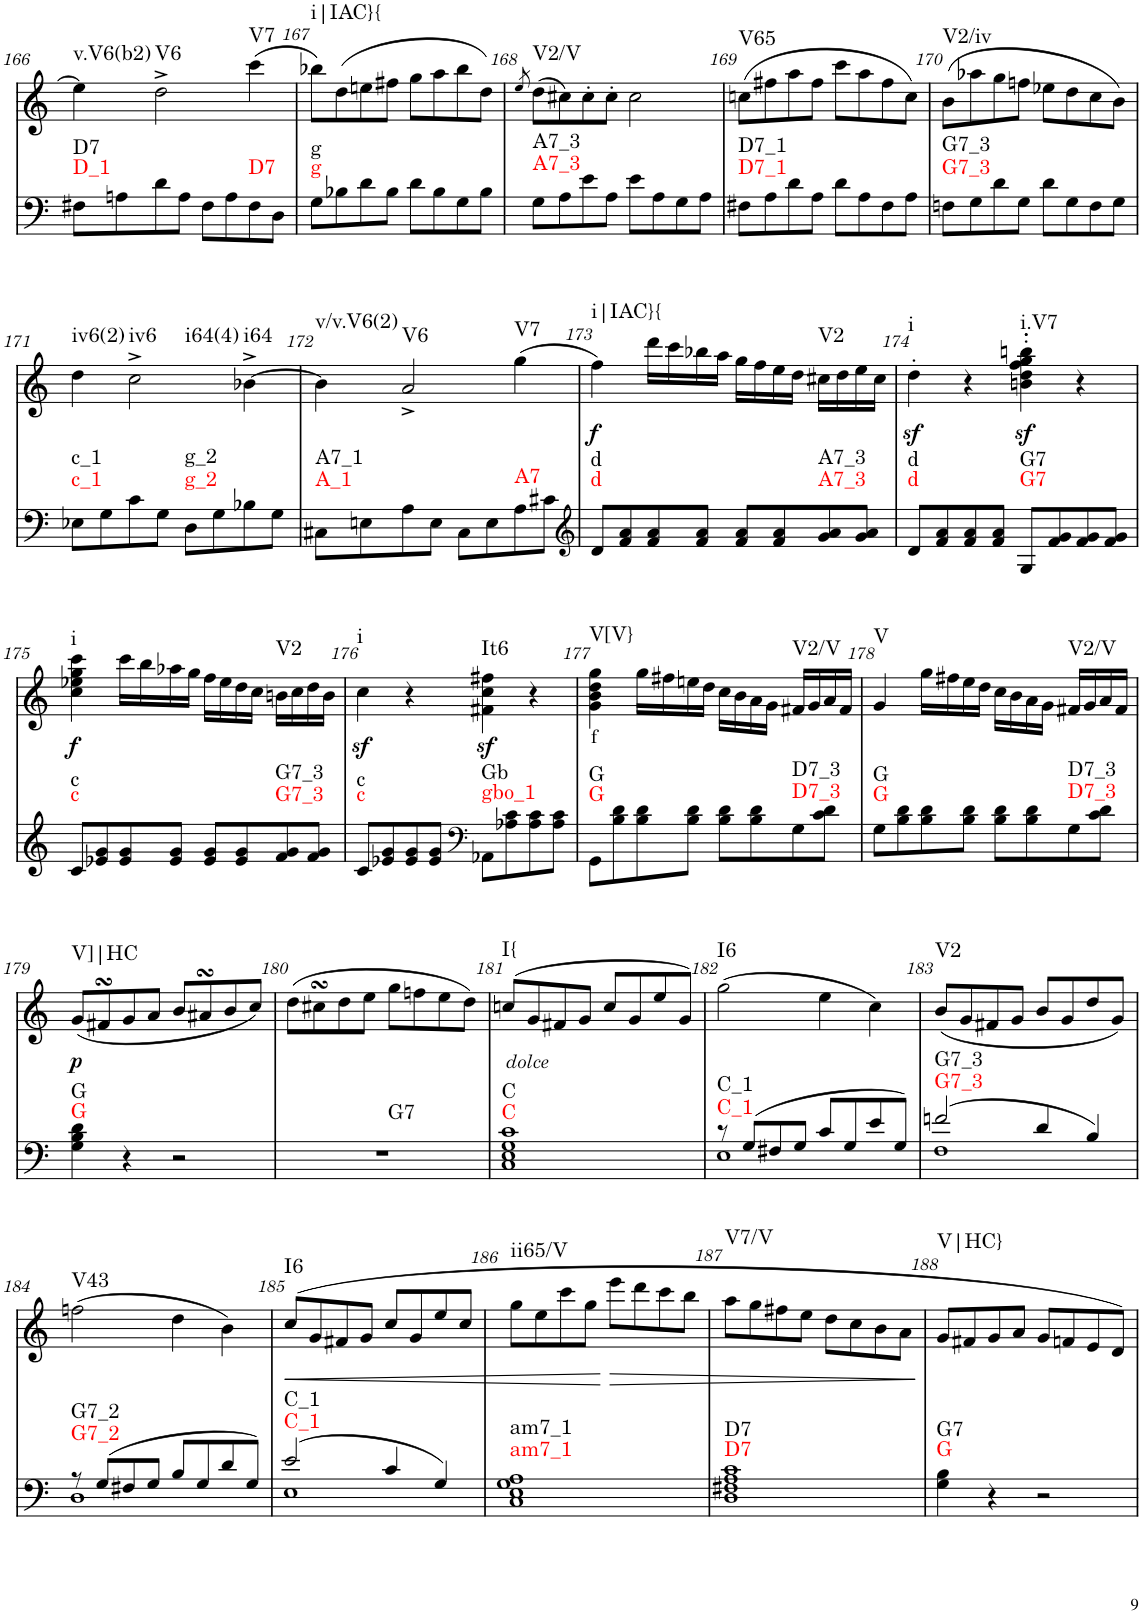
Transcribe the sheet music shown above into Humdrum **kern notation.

**kern	**kern	**text	**dynam	**harte
*part2	*part1	*part1	*part1	*part1
*staff2	*staff1	*staff1	*staff1	*
*I"piano	*I"piano	*	*	*
*I'Pno	*I'Pno	*	*	*
!!LO:PB:g=z
*clefF4	*clefG2	*	*	*
*k[]	*k[]	*	*	*
*M4/4	*M4/4	*	*	*
=166	=166	=166	=166	=166
!	!	!	!	!LO:H:kt=v.V6(b2)
8F#X\L	4ee-\]	.	.	N
8An\	.	.	.	.
!	!	!	!	!LO:H:kt=V6
8d\	2dd^\	.	.	N
8A\J	.	.	.	.
8F#\L	.	.	.	.
8A\	.	.	.	.
!	!	!	!	!LO:H:kt=V7
8F#\	(4ccc\	.	.	N
8D\J	.	.	.	.
=167	=167	=167	=167	=167
!	!	!	!	!LO:H:kt=i|IAC}{
8G\L	8bb-X\L)	.	.	N
8B-X\	(8dd\	.	.	.
8d\	8een\	.	.	.
8B-\J	8ff#X\J	.	.	.
8d\L	8gg\L	.	.	.
8B-\	8aa\	.	.	.
8G\	8bb-\	.	.	.
8B-\J	8dd\J)	.	.	.
=168	=168	=168	=168	=168
.	8qee/	.	.	.
!	!	!	!	!LO:H:kt=V2/V
8G\L	(8dd\L	.	.	N
8A\	8cc#X\)	.	.	.
8e\	8cc#'\	.	.	.
8A\J	8cc#'\J	.	.	.
8e\L	2cc#\	.	.	.
8A\	.	.	.	.
8G\	.	.	.	.
8A\J	.	.	.	.
=169	=169	=169	=169	=169
!	!	!	!	!LO:H:kt=V65
8F#X\L	(8ccn\L	.	.	N
8A\	8ff#X\	.	.	.
8d\	8aa\	.	.	.
8A\J	8ff#\J	.	.	.
8d\L	8ccc\L	.	.	.
8A\	8aa\	.	.	.
8F#\	8ff#\	.	.	.
8A\J	8cc\J)	.	.	.
=170	=170	=170	=170	=170
!	!	!	!	!LO:H:kt=V2/iv
8Fn\L	(8b\L	.	.	N
8G\	8aa-X\	.	.	.
8d\	8gg\	.	.	.
8G\J	8ffn\J	.	.	.
8d\L	8ee-X\L	.	.	.
8G\	8dd\	.	.	.
8F\	8cc\	.	.	.
8G\J	8b\J)	.	.	.
!!LO:LB:g=z
=171	=171	=171	=171	=171
!	!	!	!	!LO:H:kt=iv6(2)
8E-X\L	4dd\	.	.	N
8G\	.	.	.	.
!	!	!	!	!LO:H:n=1:kt=iv6
!	!	!	!	!LO:H:n=2:kt=i64(4)
8c\	2cc^\	.	.	N N
8G\J	.	.	.	.
8D\L	.	.	.	.
8G\	.	.	.	.
!	!	!	!	!LO:H:kt=i64
8B-X\	[4b-X^\	.	.	N
8G\J	.	.	.	.
=172	=172	=172	=172	=172
!	!	!	!	!LO:H:kt=v/v.V6(2)
8C#X\L	4b-\]	.	.	N
8En\	.	.	.	.
!	!	!	!	!LO:H:kt=V6
8A\	2a^/	.	.	N
8E\J	.	.	.	.
8C#\L	.	.	.	.
8E\	.	.	.	.
!	!	!	!	!LO:H:kt=V7
8A\	(4gg\	.	.	N
8c#X\J	.	.	.	.
=173	=173	=173	=173	=173
*clefG2	*	*	*	*
!	!	!	!LO:DY:b	!LO:H:kt=i|IAC}{
8d/L	4ff\)	.	f	N
8f/ 8a/	.	.	.	.
8f/ 8a/	16ddd\LL	.	.	.
.	16ccc\	.	.	.
8f/ 8a/J	16bb-X\	.	.	.
.	16aa\JJ	.	.	.
8f/ 8a/L	16gg\LL	.	.	.
.	16ff\	.	.	.
8f/ 8a/	16ee\	.	.	.
.	16dd\JJ	.	.	.
!	!	!	!	!LO:H:kt=V2
8g/ 8a/	16cc#X\LL	.	.	N
.	16dd\	.	.	.
8g/ 8a/J	16ee\	.	.	.
.	16cc#\JJ	.	.	.
=174	=174	=174	=174	=174
!	!	!	!LO:DY:b	!LO:H:kt=i
8d/L	4dd'\	.	sf	N
8f/ 8a/	.	.	.	.
8f/ 8a/	4r	.	.	.
8f/ 8a/J	.	.	.	.
!	!	!	!LO:DY:b	!LO:H:kt=i.V7
8G/L	4bn\' 4dd\' 4ff\' 4gg\' 4bbn\'	.	sf	N
8f/ 8g/	.	.	.	.
8f/ 8g/	4r	.	.	.
8f/ 8g/J	.	.	.	.
!!LO:LB:g=z
=175	=175	=175	=175	=175
!	!	!	!LO:DY:b	!LO:H:kt=i
8c/L	4cc\ 4ee-X\ 4gg\ 4ccc\	.	f	N
8e-X/ 8g/	.	.	.	.
8e-/ 8g/	16ccc\LL	.	.	.
.	16bb\	.	.	.
8e-/ 8g/J	16aa-X\	.	.	.
.	16gg\JJ	.	.	.
8e-/ 8g/L	16ff\LL	.	.	.
.	16ee-\	.	.	.
8e-/ 8g/	16dd\	.	.	.
.	16cc\JJ	.	.	.
!	!	!	!	!LO:H:kt=V2
8f/ 8g/	16bn\LL	.	.	N
.	16cc\	.	.	.
8f/ 8g/J	16dd\	.	.	.
.	16b\JJ	.	.	.
=176	=176	=176	=176	=176
!	!	!	!LO:DY:b	!LO:H:kt=i
8c/L	4cc\	.	sf	N
8e-X/ 8g/	.	.	.	.
8e-/ 8g/	4r	.	.	.
8e-/ 8g/J	.	.	.	.
*clefF4	*	*	*	*
!	!	!	!LO:DY:b	!LO:H:kt=It6
8AA-X\L	4f#X\ 4cc\ 4ff#X\	.	sf	N
8A-X\ 8c\	.	.	.	.
8A-\ 8c\	4r	.	.	.
8A-\ 8c\J	.	.	.	.
=177	=177	=177	=177	=177
!	!	!LO:LY:b	!	!LO:H:kt=V[V}
8GG\L	4g\ 4b\ 4dd\ 4gg\	f	.	N
8B\ 8d\	.	.	.	.
8B\ 8d\	16gg\LL	.	.	.
.	16ff#X\	.	.	.
8B\ 8d\J	16een\	.	.	.
.	16dd\JJ	.	.	.
8B\ 8d\L	16cc\LL	.	.	.
.	16b\	.	.	.
8B\ 8d\	16a\	.	.	.
.	16g\JJ	.	.	.
!	!	!	!	!LO:H:kt=V2/V
8G\	16f#X/LL	.	.	N
.	16g/	.	.	.
8c\ 8d\J	16a/	.	.	.
.	16f#/JJ	.	.	.
=178	=178	=178	=178	=178
!	!	!	!	!LO:H:kt=V
8G\L	4g/	.	.	N
8B\ 8d\	.	.	.	.
8B\ 8d\	16gg\LL	.	.	.
.	16ff#X\	.	.	.
8B\ 8d\J	16ee\	.	.	.
.	16dd\JJ	.	.	.
8B\ 8d\L	16cc\LL	.	.	.
.	16b\	.	.	.
8B\ 8d\	16a\	.	.	.
.	16g\JJ	.	.	.
!	!	!	!	!LO:H:kt=V2/V
8G\	16f#X/LL	.	.	N
.	16g/	.	.	.
8c\ 8d\J	16a/	.	.	.
.	16f#/JJ	.	.	.
!!LO:LB:g=z
=179	=179	=179	=179	=179
!	!	!	!LO:DY:b	!LO:H:kt=V]|HC
4G\ 4B\ 4d\	(8g/L	.	p	N
.	8f#XsSsS/	.	.	.
4r	8g/	.	.	.
.	8a/J	.	.	.
2r	8b/L	.	.	.
.	8a#XsSsS/	.	.	.
.	8b/	.	.	.
.	8cc/J)	.	.	.
=180	=180	=180	=180	=180
1r	(8dd\L	.	.	.
.	8cc#XsSsS\	.	.	.
.	8dd\	.	.	.
.	8ee\J	.	.	.
.	8gg\L	.	.	.
.	8ffn\	.	.	.
.	8ee\	.	.	.
.	8dd\J)	.	.	.
=181	=181	=181	=181	=181
!	!	!	!	!LO:H:kt=I{
1C 1E 1G 1c	(>8ccn/L	.	.	N
!	!	!	!LO:DY:b	!
.	8g/	.	other-dynamics	.
.	8f#X/	.	.	.
.	8g/J	.	.	.
.	8cc/L	.	.	.
.	8g/	.	.	.
.	8ee/	.	.	.
.	8g/J)	.	.	.
=182	=182	=182	=182	=182
*^	*	*	*	*
!	!	!	!	!	!LO:H:kt=I6
8r	1E	(2gg\	.	.	N
(8G/L	.	.	.	.	.
8F#X/	.	.	.	.	.
8G/J	.	.	.	.	.
8c/L	.	4ee\	.	.	.
8G/	.	.	.	.	.
8e/	.	4cc\)	.	.	.
8G/J)	.	.	.	.	.
=183	=183	=183	=183	=183	=183
!	!	!	!	!	!LO:H:kt=V2
(2fn/	1F	(8b/L	.	.	N
.	.	8g/	.	.	.
.	.	8f#X/	.	.	.
.	.	8g/J	.	.	.
4d/	.	8b/L	.	.	.
.	.	8g/	.	.	.
4B/)	.	8dd/	.	.	.
.	.	8g/J)	.	.	.
!!LO:LB:g=z
=184	=184	=184	=184	=184	=184
!	!	!	!	!	!LO:H:kt=V43
8r	1D	(2ffn\	.	.	N
(8G/L	.	.	.	.	.
8F#X/	.	.	.	.	.
8G/J	.	.	.	.	.
8B/L	.	4dd\	.	.	.
8G/	.	.	.	.	.
8d/	.	4b\)	.	.	.
8G/J)	.	.	.	.	.
=185	=185	=185	=185	=185	=185
!	!	!	!	!LO:HP:b	!LO:H:kt=I6
(2e/	1E	(8cc/L	.	<	N
.	.	8g/	.	.	.
.	.	8f#X/	.	.	.
.	.	8g/J	.	.	.
4c/	.	8cc/L	.	.	.
.	.	8g/	.	.	.
4G/)	.	8ee/	.	.	.
.	.	8cc/J	.	.	.
*v	*v	*	*	*	*
=186	=186	=186	=186	=186
!	!	!	!	!LO:H:kt=ii65/V
1C 1E 1G 1A	8gg\L	.	.	N
.	8ee\	.	.	.
.	8ccc\	.	.	.
.	8gg\J	.	.	.
!	!	!	!LO:HP:n=1:b	!
.	8eee\L	.	[ >	.
.	8ddd\	.	.	.
.	8ccc\	.	.	.
.	8bb\J	.	.	.
=187	=187	=187	=187	=187
!	!	!	!	!LO:H:kt=V7/V
1D 1F#X 1A 1c	8aa\L	.	.	N
.	8gg\	.	.	.
.	8ff#X\	.	.	.
.	8ee\J	.	.	.
.	8dd\L	.	.	.
.	8cc\	.	.	.
.	8b\	.	.	.
.	8a\J	.	.	.
.	.	.	]	.
=188	=188	=188	=188	=188
!	!	!	!	!LO:H:kt=V|HC}
4G\ 4B\	8g/L	.	.	N
.	8f#X/	.	.	.
4r	8g/	.	.	.
.	8a/J	.	.	.
2r	8g/L	.	.	.
.	8fn/	.	.	.
.	8e/	.	.	.
.	8d/J)	.	.	.
=	=	=	=	=
*-	*-	*-	*-	*-
